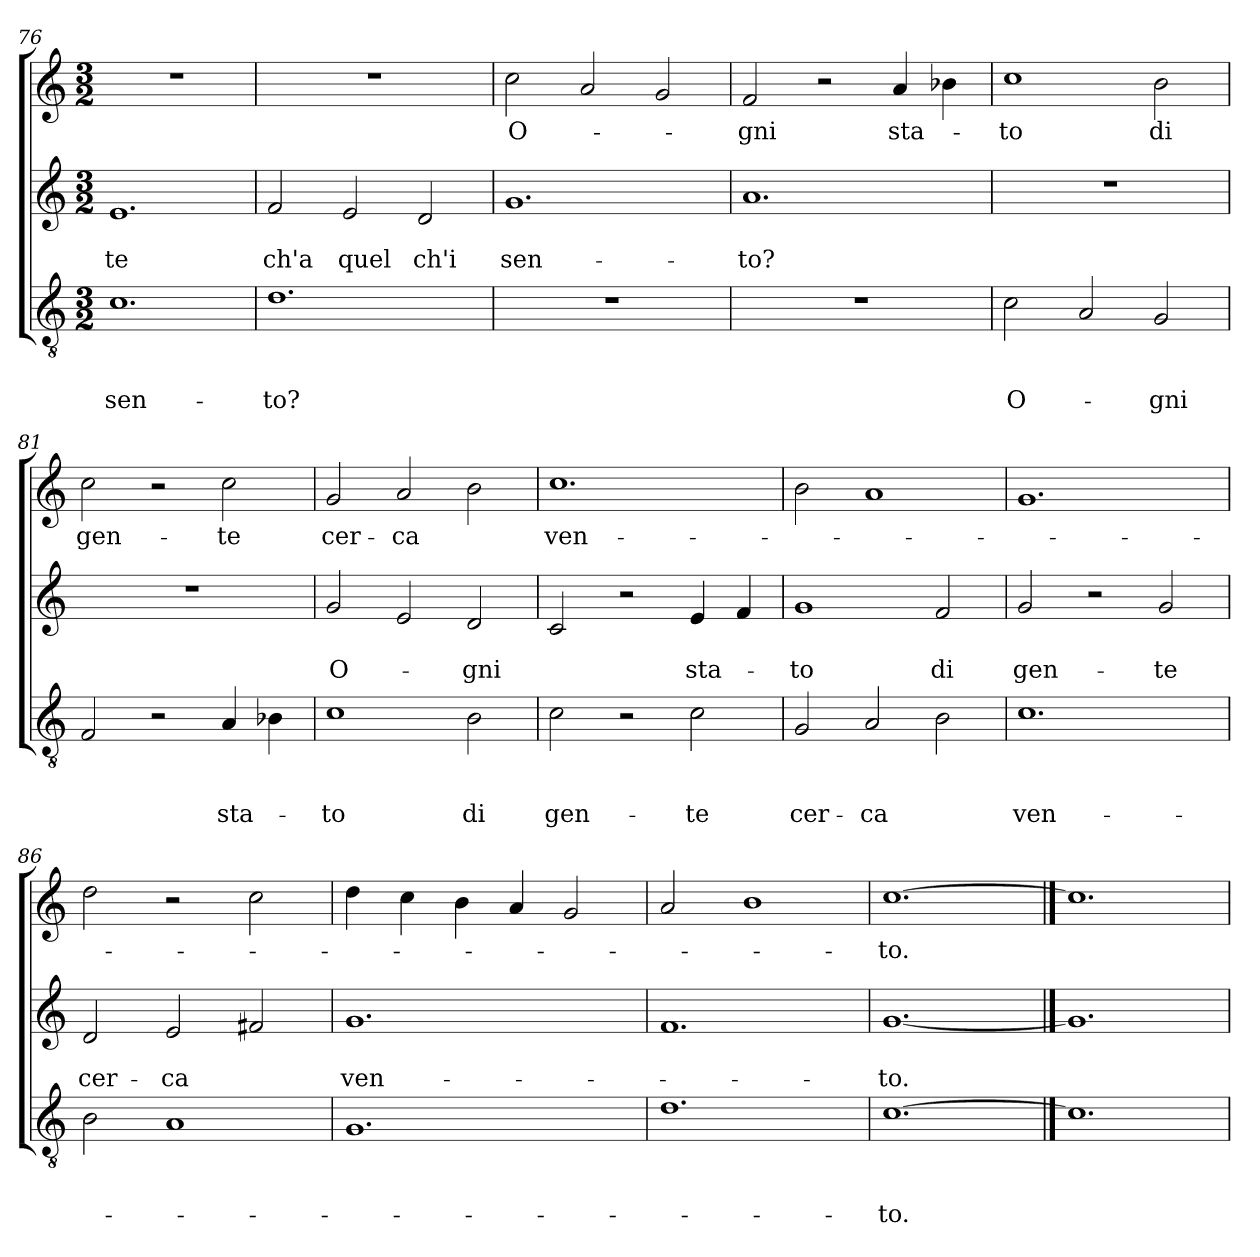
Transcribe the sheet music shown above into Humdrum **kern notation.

**kern	**text	**text	**text	**kern	**text	**text	**kern	**text
*part3	*part3	*part3	*part3	*part2	*part2	*part2	*part1	*part1
*staff3	*staff3	*staff3	*staff3	*staff2	*staff2	*staff2	*staff1	*staff1
*clefGv2	*	*	*	*clefG2	*	*	*clefG2	*
*k[]	*	*	*	*k[]	*	*	*k[]	*
*C:	*	*	*	*C:	*	*	*C:	*
*M3/2	*	*	*	*M3/2	*	*	*M3/2	*
=76	=76	=76	=76	=76	=76	=76	=76	=76
!	!	!	!LO:LY:b	!	!	!LO:LY:b	!	!
1.c	.	.	sen-	1.e	.	te	1.r	.
=77	=77	=77	=77	=77	=77	=77	=77	=77
!	!	!	!LO:LY:b	!	!	!LO:LY:b	!	!
1.d	.	.	-to?	2f/	.	ch'a	1.r	.
!	!	!	!	!	!	!LO:LY:b	!	!
.	.	.	.	2e/	.	quel	.	.
!	!	!	!	!	!	!LO:LY:b	!	!
.	.	.	.	2d/	.	ch'i	.	.
=78	=78	=78	=78	=78	=78	=78	=78	=78
!	!	!	!	!	!	!LO:LY:b	!	!LO:LY:b
1.r	.	.	.	1.g	.	sen-	2cc\	O-
.	.	.	.	.	.	.	2a/	.
.	.	.	.	.	.	.	2g/	.
!!LO:LB:g=z
=79	=79	=79	=79	=79	=79	=79	=79	=79
!	!	!	!	!	!	!LO:LY:b	!	!LO:LY:b
1.r	.	.	.	1.a	.	-to?	2f/	-gni
.	.	.	.	.	.	.	2r	.
!	!	!	!	!	!	!	!	!LO:LY:b
.	.	.	.	.	.	.	4a/	sta-
.	.	.	.	.	.	.	4b-X\	.
=80	=80	=80	=80	=80	=80	=80	=80	=80
!	!	!	!LO:LY:b	!	!	!	!	!LO:LY:b
2c\	.	.	O-	1.r	.	.	1cc	-to
2A/	.	.	.	.	.	.	.	.
!	!	!	!LO:LY:b	!	!	!	!	!LO:LY:b
2G/	.	.	-gni	.	.	.	2b\	di
=81	=81	=81	=81	=81	=81	=81	=81	=81
!	!	!	!	!	!	!	!	!LO:LY:b
2F/	.	.	.	1.r	.	.	2cc\	gen-
2r	.	.	.	.	.	.	2r	.
!	!	!	!LO:LY:b	!	!	!	!	!LO:LY:b
4A/	.	.	sta-	.	.	.	2cc\	-te
4B-X\	.	.	.	.	.	.	.	.
=82	=82	=82	=82	=82	=82	=82	=82	=82
!	!	!	!LO:LY:b	!	!	!LO:LY:b	!	!LO:LY:b
1c	.	.	-to	2g/	.	O-	2g/	cer-
!	!	!	!	!	!	!	!	!LO:LY:b
.	.	.	.	2e/	.	.	2a/	-ca
!	!	!	!LO:LY:b	!	!	!LO:LY:b	!	!
2B\	.	.	di	2d/	.	-gni	2b\	.
=83	=83	=83	=83	=83	=83	=83	=83	=83
!	!	!	!LO:LY:b	!	!	!	!	!LO:LY:b
2c\	.	.	gen-	2c/	.	.	1.cc	ven-
2r	.	.	.	2r	.	.	.	.
!	!	!	!LO:LY:b	!	!	!LO:LY:b	!	!
2c\	.	.	-te	4e/	.	sta-	.	.
.	.	.	.	4f/	.	.	.	.
!!LO:LB:g=z
=84	=84	=84	=84	=84	=84	=84	=84	=84
!	!	!	!LO:LY:b	!	!	!LO:LY:b	!	!
2G/	.	.	cer-	1g	.	-to	2b\	.
!	!	!	!LO:LY:b	!	!	!	!	!
2A/	.	.	-ca	.	.	.	1a	.
!	!	!	!	!	!	!LO:LY:b	!	!
2B\	.	.	.	2f/	.	di	.	.
=85	=85	=85	=85	=85	=85	=85	=85	=85
!	!	!	!LO:LY:b	!	!	!LO:LY:b	!	!
1.c	.	.	ven-	2g/	.	gen-	1.g	.
.	.	.	.	2r	.	.	.	.
!	!	!	!	!	!	!LO:LY:b	!	!
.	.	.	.	2g/	.	-te	.	.
=86	=86	=86	=86	=86	=86	=86	=86	=86
!	!	!	!	!	!	!LO:LY:b	!	!
2B\	.	.	.	2d/	.	cer-	2dd\	.
!	!	!	!	!	!	!LO:LY:b	!	!
1A	.	.	.	2e/	.	-ca	2r	.
.	.	.	.	2f#X/	.	.	2cc\	.
=87	=87	=87	=87	=87	=87	=87	=87	=87
!	!	!	!	!	!	!LO:LY:b	!	!
1.G	.	.	.	1.g	.	ven-	4dd\	.
.	.	.	.	.	.	.	4cc\	.
.	.	.	.	.	.	.	4b\	.
.	.	.	.	.	.	.	4a/	.
.	.	.	.	.	.	.	2g/	.
=88	=88	=88	=88	=88	=88	=88	=88	=88
1.d	.	.	.	1.f	.	.	2a/	.
.	.	.	.	.	.	.	1b	.
=89	=89	=89	=89	=89	=89	=89	=89	=89
!	!	!	!LO:LY:b	!	!	!LO:LY:b	!	!LO:LY:b
[1.c	.	.	-to.	[1.g	.	-to.	[1.cc	-to.
==90	==90	==90	==90	==90	==90	==90	==90	==90
1.c]	.	.	.	1.g]	.	.	1.cc]	.
=	=	=	=	=	=	=	=	=
*-	*-	*-	*-	*-	*-	*-	*-	*-
